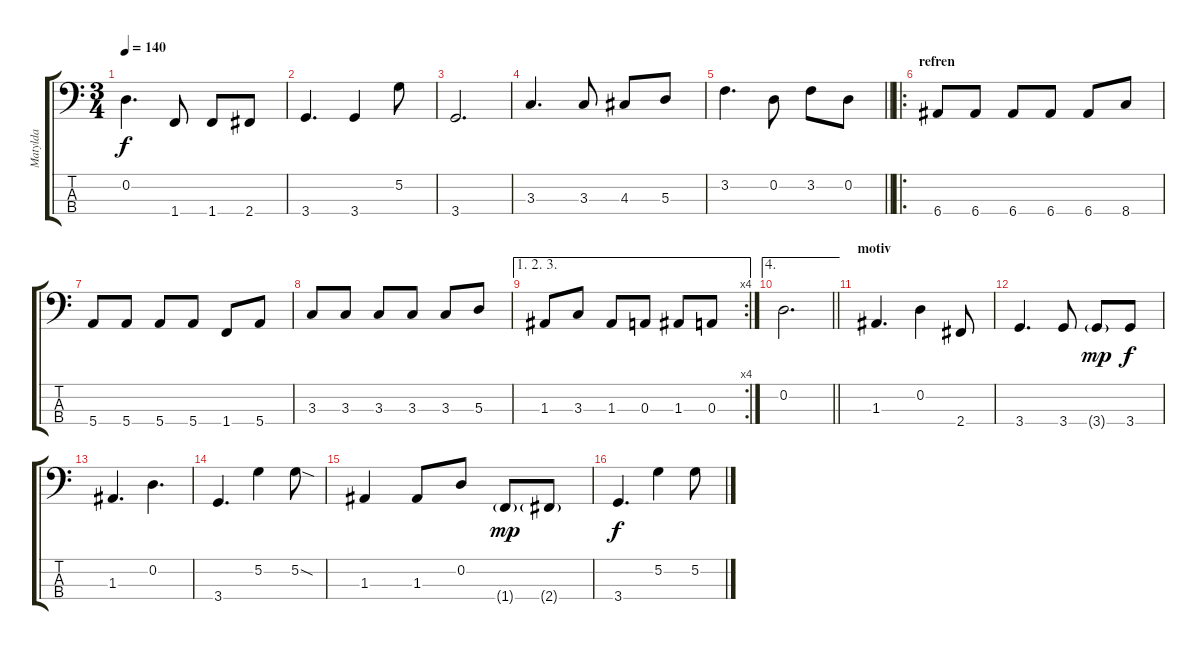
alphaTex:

\track ("Matylda" "Matylda") {instrument electricbassfinger}
\staff {score tabs}
\tuning (G2 D2 A1 E1) {hide}
\ts (3 4)
\tempo 140
\clef f4
\ks c
0.2.4{d dy f} 1.4.8 1.4.8 2.4.8 |
3.4.4{d} 3.4.4 5.2.8 |
3.4.2{d} |
3.3.4{d} 3.3.8 4.3.8 5.3.8 |
\barLineRight lightlight
3.2.4{d} 0.2.8 3.2.8 0.2.8 |
\ro
\section ("" "refren")
6.4.8 6.4.8 6.4.8 6.4.8 6.4.8 8.4.8 |
5.4.8 5.4.8 5.4.8 5.4.8 1.4.8 5.4.8 |
3.3.8 3.3.8 3.3.8 3.3.8 3.3.8 5.3.8 |
\ae (1 2 3)
\rc 4
1.3.8 3.3.8 1.3.8 0.3.8 1.3.8 0.3.8 |
\ae 4
\barLineRight lightlight
0.2.2{d} |
\section ("" "motiv")
1.3.4{d} 0.2.4 2.4.8 |
3.4.4{d} 3.4.8 3.4{g}.8{dy mp} 3.4.8{dy f} |
1.3.4{d} 0.2.4{d} |
3.4.4{d} 5.2.4 5.2{sod}.8 |
1.3.4 1.3.8 0.2.8 1.4{g}.8{dy mp} 2.4{g}.8 |
3.4.4{d dy f} 5.2.4 5.2.8
